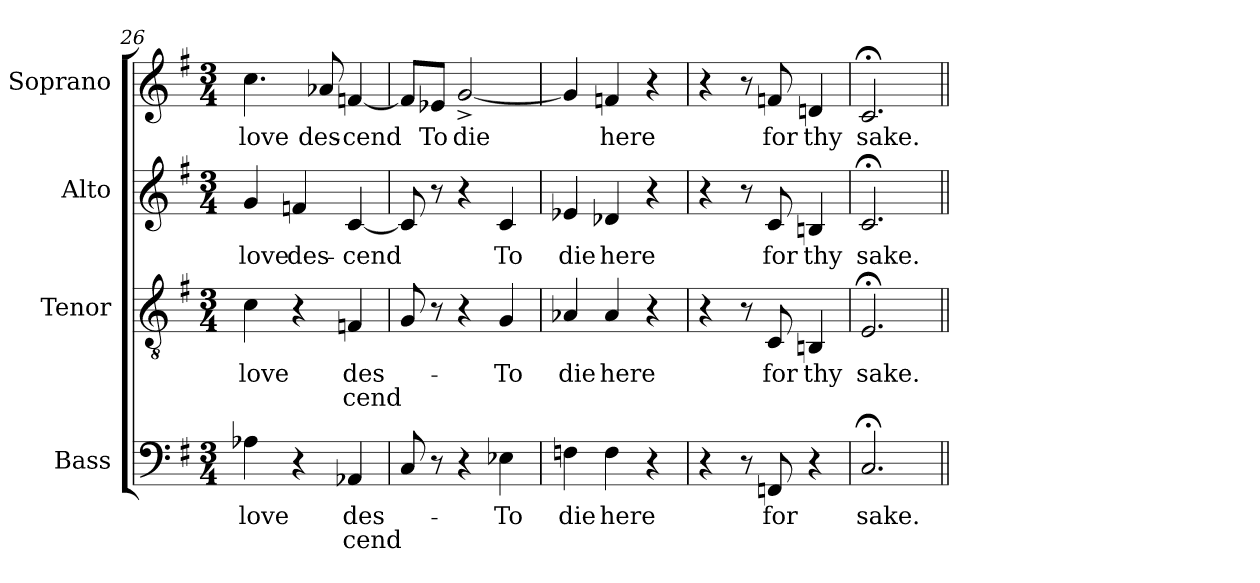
**kern	**text	**text	**kern	**text	**text	**kern	**text	**kern	**text
*part4	*part4	*part4	*part3	*part3	*part3	*part2	*part2	*part1	*part1
*staff4	*staff4	*staff4	*staff3	*staff3	*staff3	*staff2	*staff2	*staff1	*staff1
*I"Bass	*	*	*I"Tenor	*	*	*I"Alto	*	*I"Soprano	*
*I'B.	*	*	*I'T.	*	*	*I'A.	*	*I'S.	*
!!LO:PB:g=z
*clefF4	*	*	*clefGv2	*	*	*clefG2	*	*clefG2	*
*	*	*	*ITrd7c12	*	*	*	*	*	*
*k[f#]	*	*	*k[f#]	*	*	*k[f#]	*	*k[f#]	*
*G:	*	*	*G:	*	*	*G:	*	*G:	*
*M3/4	*	*	*M3/4	*	*	*M3/4	*	*M3/4	*
=26	=26	=26	=26	=26	=26	=26	=26	=26	=26
!	!LO:LY:b:color=#000000	!	!	!	!	!	!	!	!
!	!	!	!	!LO:LY:b:color=#000000	!	!	!	!	!
!	!	!	!	!	!	!	!LO:LY:b:color=#000000	!	!
!	!	!	!	!	!	!	!	!	!LO:LY:b:color=#000000
4A-Xi\	love	.	4Ci\	love	.	4gi/	love	4.cci\	love
!	!	!	!	!	!	!	!LO:LY:b:color=#000000	!	!
4r	.	.	4r	.	.	4fni/	des-	.	.
!	!	!	!	!	!	!	!	!	!LO:LY:b:color=#000000
.	.	.	.	.	.	.	.	8a-Xi/	des-
!	!LO:LY:b:color=#000000	!LO:LY:b:color=#000000	!	!	!	!	!	!	!
!	!	!	!	!LO:LY:b:color=#000000	!LO:LY:b:color=#000000	!	!	!	!
!	!	!	!	!	!	!	!LO:LY:b:color=#000000	!	!
!	!	!	!	!	!	!	!	!	!LO:LY:b:color=#000000
4AA-Xi/	des-	-cend	4FFni/	des-	-cend	[4ci/	-cend	[4fni/	-cend
=27	=27	=27	=27	=27	=27	=27	=27	=27	=27
8Ci/	.	.	8GGi/	.	.	8ci/]	.	8fi/L]	.
!	!	!	!	!	!	!	!	!	!LO:LY:b:color=#000000
8r	.	.	8r	.	.	8r	.	8e-Xi/J	To
!	!	!	!	!	!	!	!	!	!LO:LY:b:color=#000000
4r	.	.	4r	.	.	4r	.	[2g^i/	die
!	!LO:LY:b:color=#000000	!	!	!	!	!	!	!	!
!	!	!	!	!LO:LY:b:color=#000000	!	!	!	!	!
!	!	!	!	!	!	!	!LO:LY:b:color=#000000	!	!
4E-Xi\	To	.	4GGi/	To	.	4ci/	To	.	.
=28	=28	=28	=28	=28	=28	=28	=28	=28	=28
!	!LO:LY:b:color=#000000	!	!	!	!	!	!	!	!
!	!	!	!	!LO:LY:b:color=#000000	!	!	!	!	!
!	!	!	!	!	!	!	!LO:LY:b:color=#000000	!	!
4Fni\	die	.	4AA-Xi/	die	.	4e-Xi/	die	4gi/]	.
!	!LO:LY:b:color=#000000	!	!	!	!	!	!	!	!
!	!	!	!	!LO:LY:b:color=#000000	!	!	!	!	!
!	!	!	!	!	!	!	!LO:LY:b:color=#000000	!	!
!	!	!	!	!	!	!	!	!	!LO:LY:b:color=#000000
4Fi\	here	.	4AA-i/	here	.	4d-Xi/	here	4fni/	here
4r	.	.	4r	.	.	4r	.	4r	.
=29	=29	=29	=29	=29	=29	=29	=29	=29	=29
4r	.	.	4r	.	.	4r	.	4r	.
8r	.	.	8r	.	.	8r	.	8r	.
!	!LO:LY:b:color=#000000	!	!	!	!	!	!	!	!
!	!	!	!	!LO:LY:b:color=#000000	!	!	!	!	!
!	!	!	!	!	!	!	!LO:LY:b:color=#000000	!	!
!	!	!	!	!	!	!	!	!	!LO:LY:b:color=#000000
8FFni/	for	.	8CCi/	for	.	8ci/	for	8fni/	for
!	!LO:LY:b:color=#000000	!	!	!	!	!	!	!	!
!	!	!	!	!LO:LY:b:color=#000000	!	!	!	!	!
!	!	!	!	!	!	!	!LO:LY:b:color=#000000	!	!
!	!	!	!	!	!	!	!	!	!LO:LY:b:color=#000000
4r	thy	.	4BBBni/	thy	.	4Bni/	thy	4dni/	thy
=30	=30	=30	=30	=30	=30	=30	=30	=30	=30
!	!LO:LY:b:color=#000000	!	!	!	!	!	!	!	!
!	!	!	!	!LO:LY:b:color=#000000	!	!	!	!	!
!	!	!	!	!	!	!	!LO:LY:b:color=#000000	!	!
!	!	!	!	!	!	!	!	!	!LO:LY:b:color=#000000
2.C;i/	sake.	.	2.EE;i/	sake.	.	2.c;i/	sake.	2.c;i/	sake.
=||	=||	=||	=||	=||	=||	=||	=||	=||	=||
*-	*-	*-	*-	*-	*-	*-	*-	*-	*-
